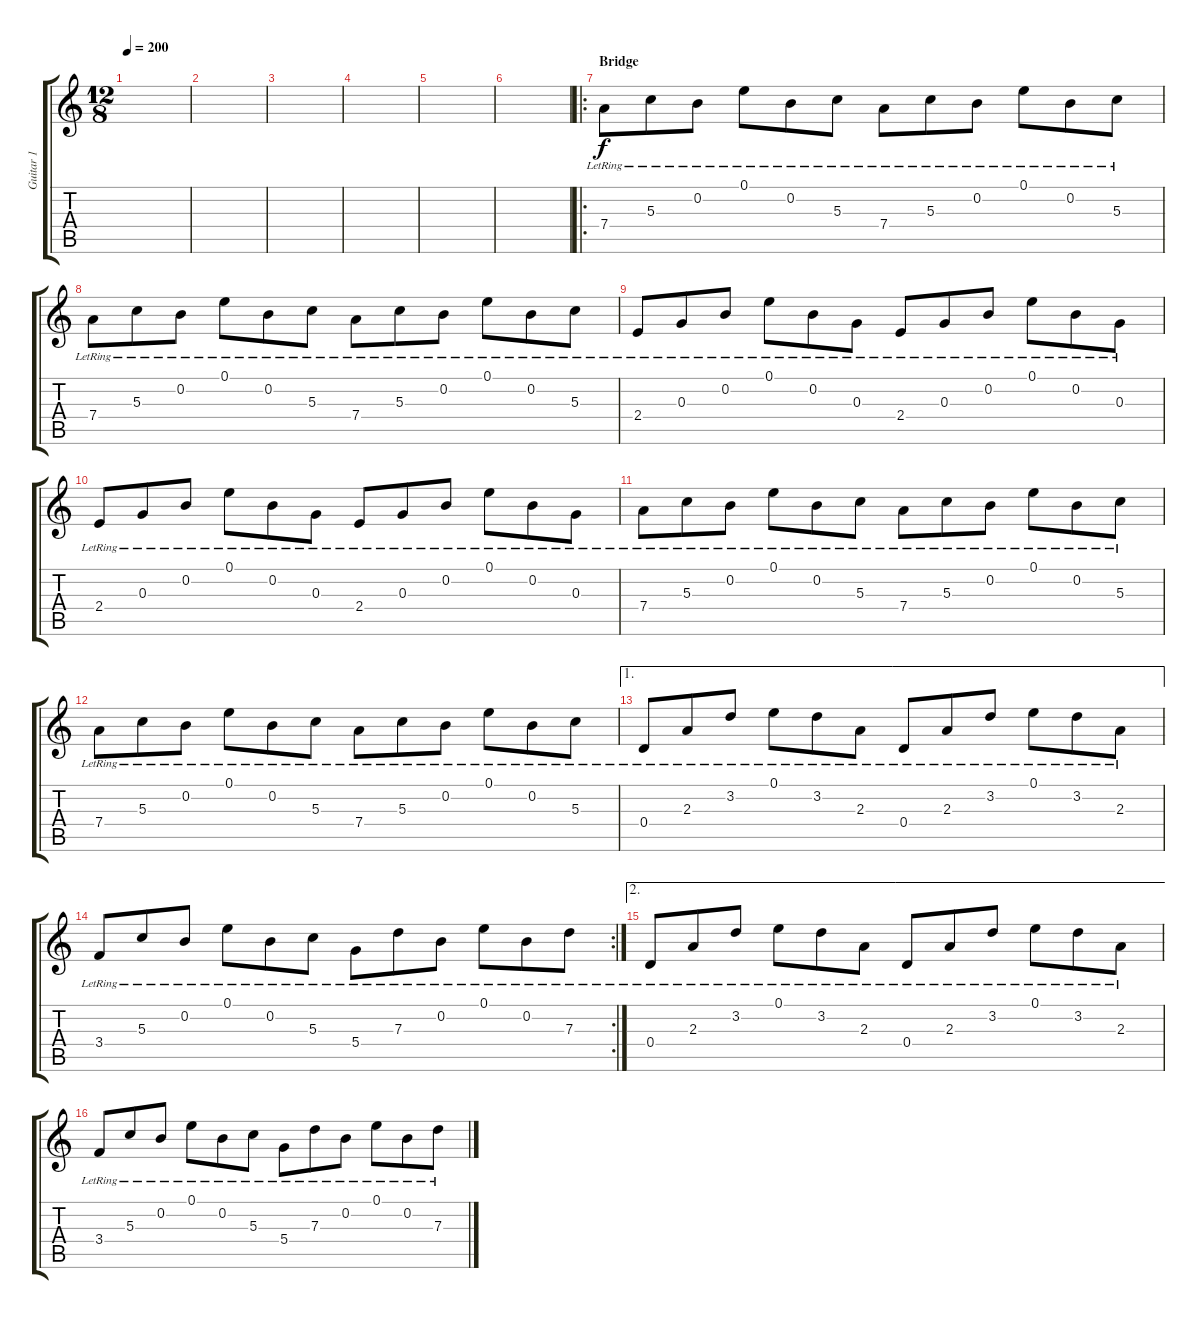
\track ("Guitar 1" "Guitar 1") {instrument acousticguitarsteel}
\staff {score tabs}
\tuning (E4 B3 G3 D3 A2 D2) {hide}
\ts (12 8)
\tempo 200
\clef g2
\ks c
|
|
|
|
|
|
\ro
\section ("" "Bridge")
7.4{lr}.8 5.3{lr}.8 0.2{lr}.8 0.1{lr}.8 0.2{lr}.8 5.3{lr}.8 7.4{lr}.8 5.3{lr}.8 0.2{lr}.8 0.1{lr}.8 0.2{lr}.8 5.3{lr}.8 |
7.4{lr}.8 5.3{lr}.8 0.2{lr}.8 0.1{lr}.8 0.2{lr}.8 5.3{lr}.8 7.4{lr}.8 5.3{lr}.8 0.2{lr}.8 0.1{lr}.8 0.2{lr}.8 5.3{lr}.8 |
2.4{lr}.8 0.3{lr}.8 0.2{lr}.8 0.1{lr}.8 0.2{lr}.8 0.3{lr}.8 2.4{lr}.8 0.3{lr}.8 0.2{lr}.8 0.1{lr}.8 0.2{lr}.8 0.3{lr}.8 |
2.4{lr}.8 0.3{lr}.8 0.2{lr}.8 0.1{lr}.8 0.2{lr}.8 0.3{lr}.8 2.4{lr}.8 0.3{lr}.8 0.2{lr}.8 0.1{lr}.8 0.2{lr}.8 0.3{lr}.8 |
7.4{lr}.8 5.3{lr}.8 0.2{lr}.8 0.1{lr}.8 0.2{lr}.8 5.3{lr}.8 7.4{lr}.8 5.3{lr}.8 0.2{lr}.8 0.1{lr}.8 0.2{lr}.8 5.3{lr}.8 |
7.4{lr}.8 5.3{lr}.8 0.2{lr}.8 0.1{lr}.8 0.2{lr}.8 5.3{lr}.8 7.4{lr}.8 5.3{lr}.8 0.2{lr}.8 0.1{lr}.8 0.2{lr}.8 5.3{lr}.8 |
\ae 1
0.4{lr}.8 2.3{lr}.8 3.2{lr}.8 0.1{lr}.8 3.2{lr}.8 2.3{lr}.8 0.4{lr}.8 2.3{lr}.8 3.2{lr}.8 0.1{lr}.8 3.2{lr}.8 2.3{lr}.8 |
\rc 2
3.4{lr}.8 5.3{lr}.8 0.2{lr}.8 0.1{lr}.8 0.2{lr}.8 5.3{lr}.8 5.4{lr}.8 7.3{lr}.8 0.2{lr}.8 0.1{lr}.8 0.2{lr}.8 7.3{lr}.8 |
\ae 2
0.4{lr}.8 2.3{lr}.8 3.2{lr}.8 0.1{lr}.8 3.2{lr}.8 2.3{lr}.8 0.4{lr}.8 2.3{lr}.8 3.2{lr}.8 0.1{lr}.8 3.2{lr}.8 2.3{lr}.8 |
3.4{lr}.8 5.3{lr}.8 0.2{lr}.8 0.1{lr}.8 0.2{lr}.8 5.3{lr}.8 5.4{lr}.8 7.3{lr}.8 0.2{lr}.8 0.1{lr}.8 0.2{lr}.8 7.3{lr}.8
